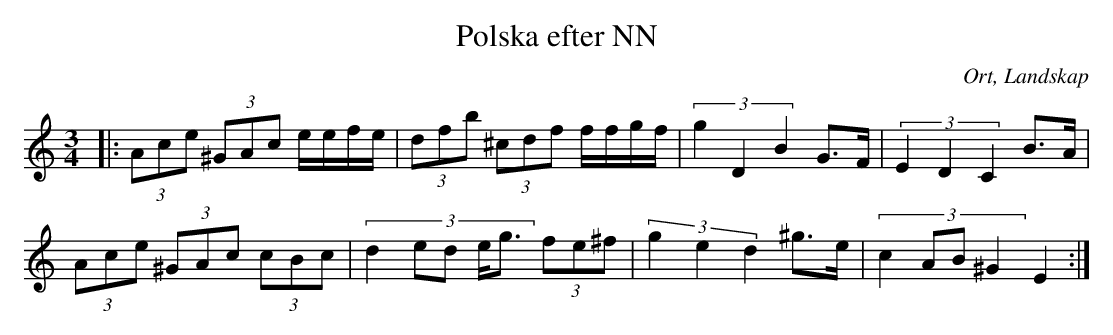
X:1
T:Polska efter NN
O:Ort, Landskap
M:3/4
L:1/8
M:3/4
K:C
|: (3 Ace (3^GAc e/e/f/e/| (3 dfb (3^cdf f/f/g/f/|(3:2:3 g2 D2 B2 G>F|(3:2:3 E2 D2 C2 B>A|
(3 Ace (3^GAc (3cBc| (3:2:5 d2 ed e<g (3fe^f|(3:2:3 g2 e2 d2 ^g>e|(3:2:4 c2 AB ^G2 E2:|
